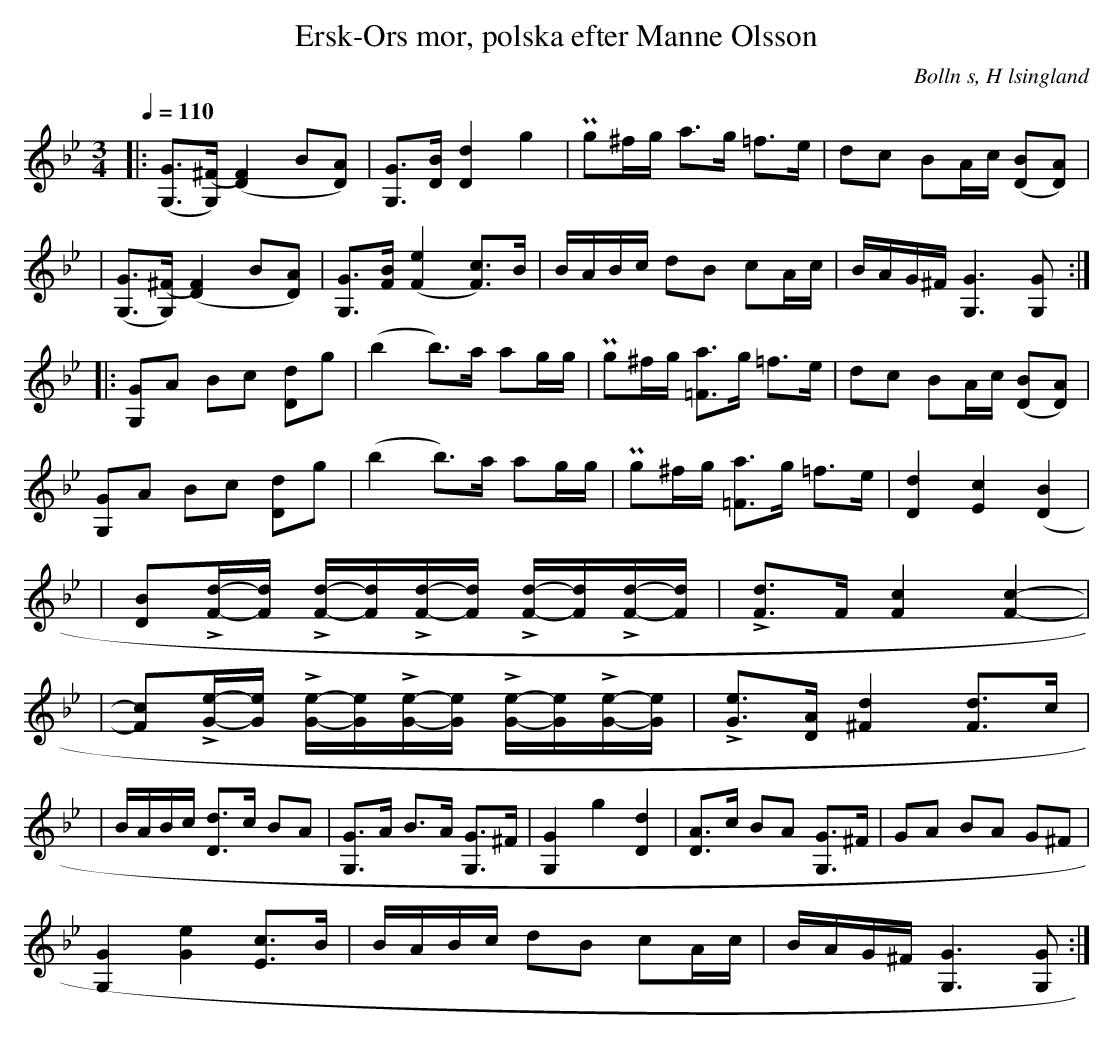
X:1
T: Ersk-Ors mor, polska efter Manne Olsson
O:Bolln s, H lsingland
M:3/4
L:1/8
Q:1/4=110
K:Gm
|:[(G, G]>[G,) (^F] [F2) (D2] B[D) A]| [G, G]>[D B] [D2 d2] g2| Pg^f/g/ a>g =f>e | dc   BA/c/ [B (D][D) A]|
|[(G, G]>[G,) (^F] [F2) (D2] B[D) A]| [G, G]>[F B] [(F2 e2] [F) c]>B|B/A/B/c/  dB cA/c/  | B/A/G/^F/ [G,3 G3] [G, G] :|
|:[G, G]A Bc [D d]g| (b2 b)>a ag/g/| Pg^f/g/  [=F a]>g =f>e | dc BA/c/ [(D B][D) A]|
[G, G]A Bc [D d]g| (b2 b)>a ag/g/| Pg^f/g/  [=F a]>g =f>e | [D2 d2][E2 c2] ([D2 B2]|
|[D B]L[F/d/]-[F/d/] L[F/d/]-[F/d/]L[F/d/]-[F/d/] L[F/d/]-[F/d/]L[F/d/]-[F/d/]|L[F d]>F [F2 c2] [F2 c2]-|
|[F c]L[G/e/]-[G/e/] L[G/e/]-[G/e/]L[G/e/]-[G/e/] L[G/e/]-[G/e/]L[G/e/]-[G/e/]|L[Ge]>[D A] [^F2 d2] [F d]>c|
|B/A/B/c/ [D d]>c BA|[G, G]>A B>A [G, G]>^F|[G,2 G2] g2 [D2 d2]|[D A]>c BA [G, G]>^F|GA BA G^F|
[G,2 G2] [G2 e2] [E c]>B|B/A/B/c/ dB cA/c/|B/A/G/^F/ [G,3 G3][G, G]:|
